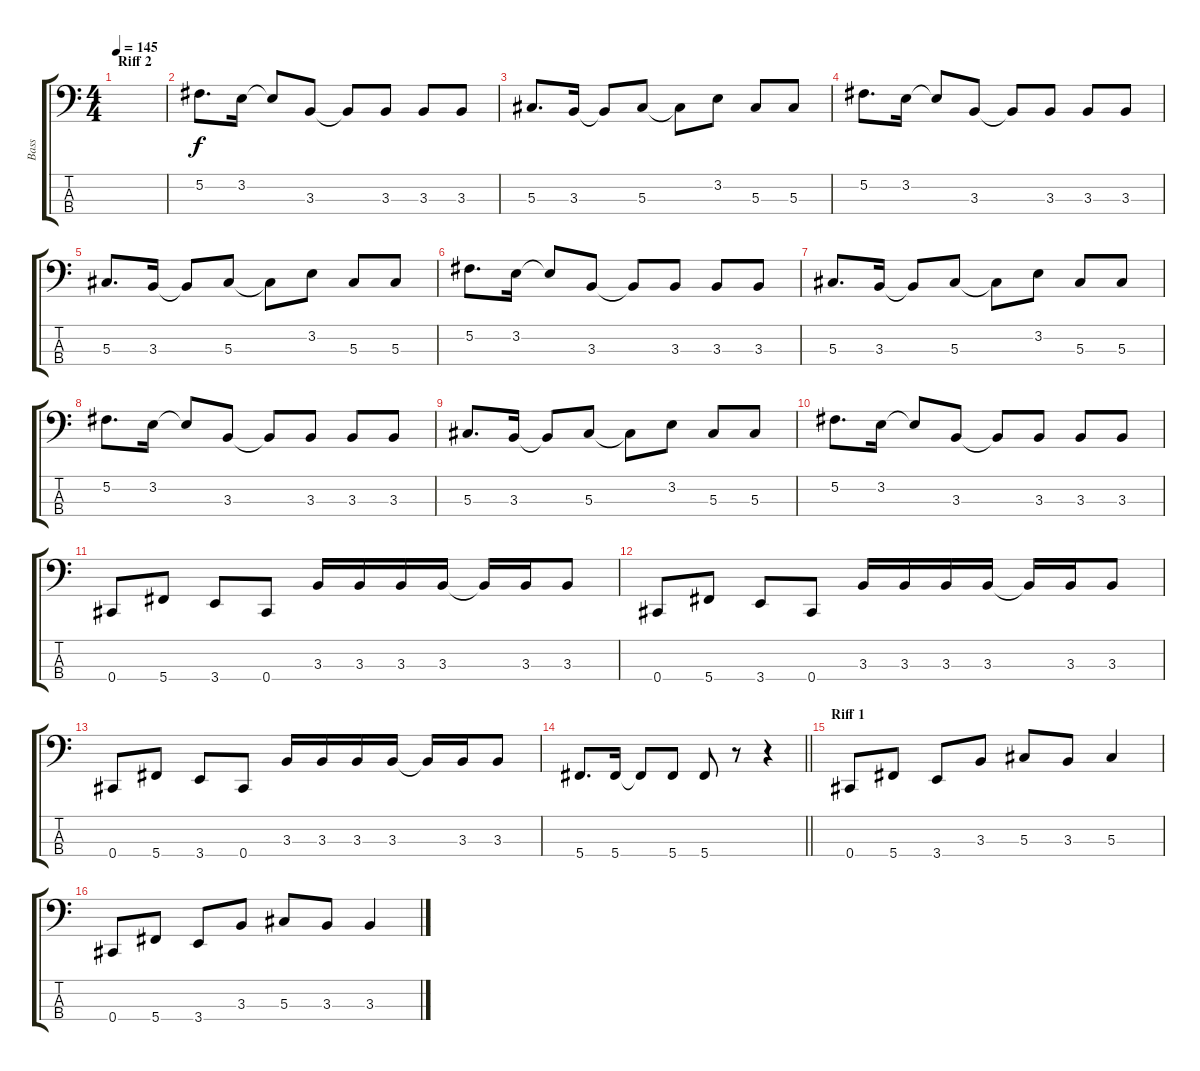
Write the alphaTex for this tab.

\track ("Bass" "Bass") {instrument electricbassfinger}
\staff {score tabs}
\tuning (Gb2 Db2 Ab1 Db1) {hide}
\ts (4 4)
\section ("" "Riff 2")
\tempo 145
\clef f4
\ks c
|
5.2.8{d} 3.2.16 3.2{t}.8 3.3.8 3.3{t}.8 3.3.8 3.3.8 3.3.8 |
5.3.8{d} 3.3.16 3.3{t}.8 5.3.8 5.3{t}.8 3.2.8 5.3.8 5.3.8 |
5.2.8{d} 3.2.16 3.2{t}.8 3.3.8 3.3{t}.8 3.3.8 3.3.8 3.3.8 |
5.3.8{d} 3.3.16 3.3{t}.8 5.3.8 5.3{t}.8 3.2.8 5.3.8 5.3.8 |
5.2.8{d} 3.2.16 3.2{t}.8 3.3.8 3.3{t}.8 3.3.8 3.3.8 3.3.8 |
5.3.8{d} 3.3.16 3.3{t}.8 5.3.8 5.3{t}.8 3.2.8 5.3.8 5.3.8 |
5.2.8{d} 3.2.16 3.2{t}.8 3.3.8 3.3{t}.8 3.3.8 3.3.8 3.3.8 |
5.3.8{d} 3.3.16 3.3{t}.8 5.3.8 5.3{t}.8 3.2.8 5.3.8 5.3.8 |
5.2.8{d} 3.2.16 3.2{t}.8 3.3.8 3.3{t}.8 3.3.8 3.3.8 3.3.8 |
0.4.8 5.4.8 3.4.8 0.4.8 3.3.16 3.3.16 3.3.16 3.3.16 3.3{t}.16 3.3.16 3.3.8 |
0.4.8 5.4.8 3.4.8 0.4.8 3.3.16 3.3.16 3.3.16 3.3.16 3.3{t}.16 3.3.16 3.3.8 |
0.4.8 5.4.8 3.4.8 0.4.8 3.3.16 3.3.16 3.3.16 3.3.16 3.3{t}.16 3.3.16 3.3.8 |
\barLineRight lightlight
5.4.8{d} 5.4.16 5.4{t}.8 5.4.8 5.4.8 r.8 r.4 |
\section ("" "Riff 1")
0.4.8 5.4.8 3.4.8 3.3.8 5.3.8 3.3.8 5.3.4 |
0.4.8 5.4.8 3.4.8 3.3.8 5.3.8 3.3.8 3.3.4
